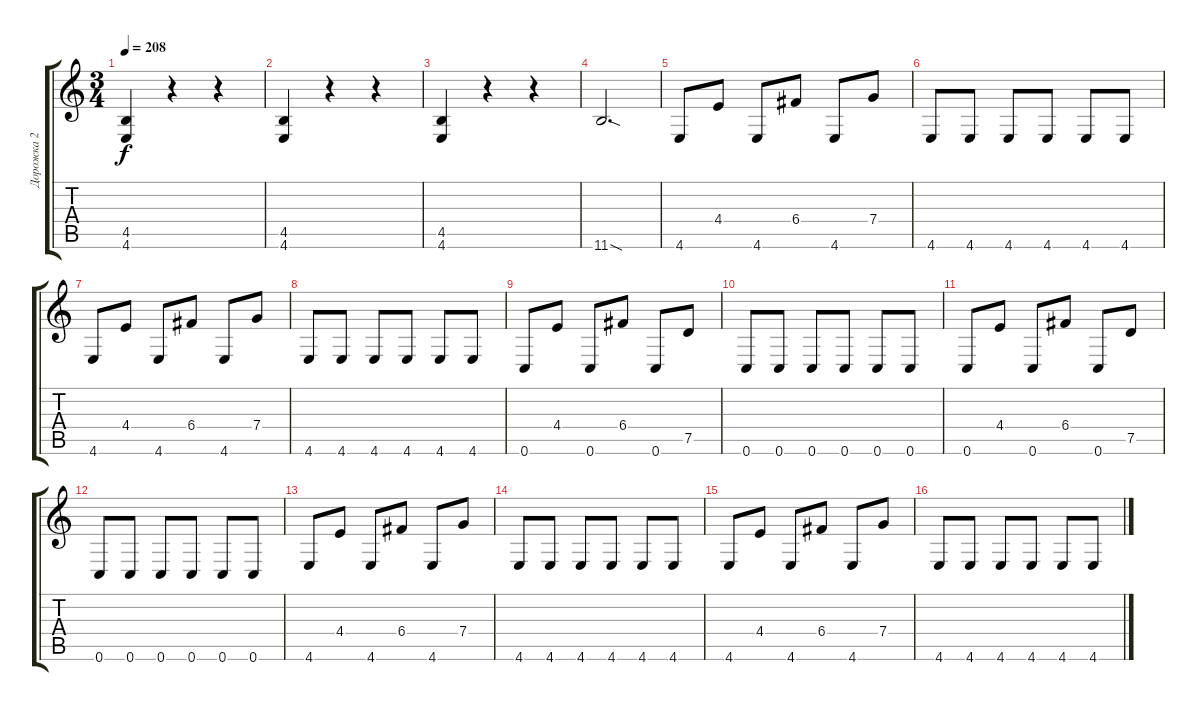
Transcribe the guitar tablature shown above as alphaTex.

\track ("Дорожка 2" "Дорожка 2") {instrument distortionguitar}
\staff {score tabs}
\tuning (D4 A3 F3 C3 G2 C2) {hide}
\ts (3 4)
\tempo 208
\clef g2
\ks c
(4.5 4.6).4{dy f} r.4 r.4 |
(4.5 4.6).4 r.4 r.4 |
(4.5 4.6).4 r.4 r.4 |
11.6{sod}.2{d} |
4.6.8 4.4.8 4.6.8 6.4.8 4.6.8 7.4.8 |
4.6.8 4.6.8 4.6.8 4.6.8 4.6.8 4.6.8 |
4.6.8 4.4.8 4.6.8 6.4.8 4.6.8 7.4.8 |
4.6.8 4.6.8 4.6.8 4.6.8 4.6.8 4.6.8 |
0.6.8 4.4.8 0.6.8 6.4.8 0.6.8 7.5.8 |
0.6.8 0.6.8 0.6.8 0.6.8 0.6.8 0.6.8 |
0.6.8 4.4.8 0.6.8 6.4.8 0.6.8 7.5.8 |
0.6.8 0.6.8 0.6.8 0.6.8 0.6.8 0.6.8 |
4.6.8 4.4.8 4.6.8 6.4.8 4.6.8 7.4.8 |
4.6.8 4.6.8 4.6.8 4.6.8 4.6.8 4.6.8 |
4.6.8 4.4.8 4.6.8 6.4.8 4.6.8 7.4.8 |
4.6.8 4.6.8 4.6.8 4.6.8 4.6.8 4.6.8
